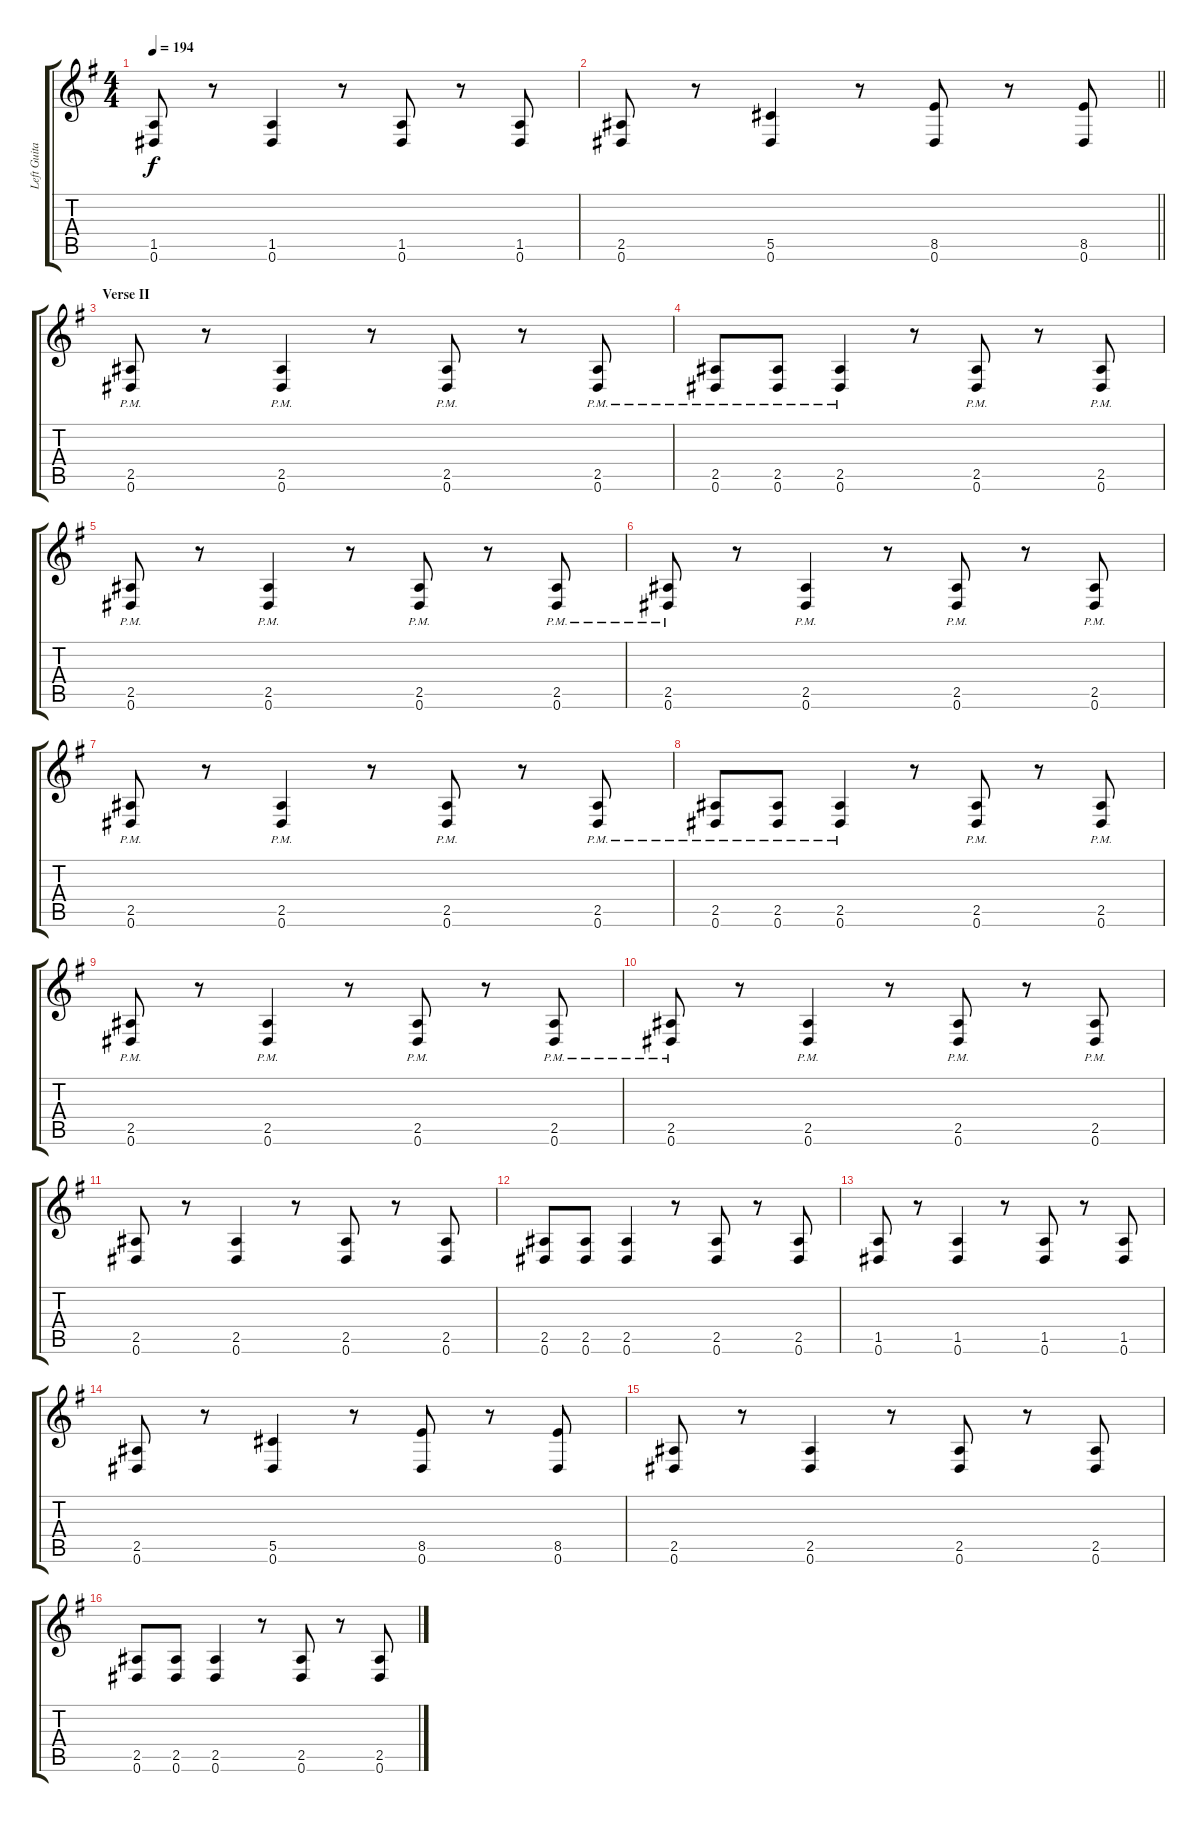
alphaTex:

\track ("Left Guitar" "Left Guita") {instrument overdrivenguitar}
\staff {score tabs}
\tuning (Eb4 Bb3 Gb3 Db3 Ab2 Eb2) {hide}
\ts (4 4)
\tempo 194
\clef g2
\ks g
(1.5 0.6).8{dy f} r.8 (1.5 0.6).4 r.8 (1.5 0.6).8 r.8 (1.5 0.6).8 |
\barLineRight lightlight
(2.5 0.6).8 r.8 (5.5 0.6).4 r.8 (8.5 0.6).8 r.8 (8.5 0.6).8 |
\section ("" "Verse II")
(2.5{pm} 0.6{pm}).8 r.8 (2.5{pm} 0.6{pm}).4 r.8 (2.5{pm} 0.6{pm}).8 r.8 (2.5{pm} 0.6{pm}).8 |
(2.5{pm} 0.6{pm}).8 (2.5{pm} 0.6{pm}).8 (2.5{pm} 0.6{pm}).4 r.8 (2.5{pm} 0.6{pm}).8 r.8 (2.5{pm} 0.6{pm}).8 |
(2.5{pm} 0.6{pm}).8 r.8 (2.5{pm} 0.6{pm}).4 r.8 (2.5{pm} 0.6{pm}).8 r.8 (2.5{pm} 0.6{pm}).8 |
(2.5{pm} 0.6{pm}).8 r.8 (2.5{pm} 0.6{pm}).4 r.8 (2.5{pm} 0.6{pm}).8 r.8 (2.5{pm} 0.6{pm}).8 |
(2.5{pm} 0.6{pm}).8 r.8 (2.5{pm} 0.6{pm}).4 r.8 (2.5{pm} 0.6{pm}).8 r.8 (2.5{pm} 0.6{pm}).8 |
(2.5{pm} 0.6{pm}).8 (2.5{pm} 0.6{pm}).8 (2.5{pm} 0.6{pm}).4 r.8 (2.5{pm} 0.6{pm}).8 r.8 (2.5{pm} 0.6{pm}).8 |
(2.5{pm} 0.6{pm}).8 r.8 (2.5{pm} 0.6{pm}).4 r.8 (2.5{pm} 0.6{pm}).8 r.8 (2.5{pm} 0.6{pm}).8 |
(2.5{pm} 0.6{pm}).8 r.8 (2.5{pm} 0.6{pm}).4 r.8 (2.5{pm} 0.6{pm}).8 r.8 (2.5{pm} 0.6{pm}).8 |
(2.5 0.6).8 r.8 (2.5 0.6).4 r.8 (2.5 0.6).8 r.8 (2.5 0.6).8 |
(2.5 0.6).8 (2.5 0.6).8 (2.5 0.6).4 r.8 (2.5 0.6).8 r.8 (2.5 0.6).8 |
(1.5 0.6).8 r.8 (1.5 0.6).4 r.8 (1.5 0.6).8 r.8 (1.5 0.6).8 |
(2.5 0.6).8 r.8 (5.5 0.6).4 r.8 (8.5 0.6).8 r.8 (8.5 0.6).8 |
(2.5 0.6).8 r.8 (2.5 0.6).4 r.8 (2.5 0.6).8 r.8 (2.5 0.6).8 |
(2.5 0.6).8 (2.5 0.6).8 (2.5 0.6).4 r.8 (2.5 0.6).8 r.8 (2.5 0.6).8
